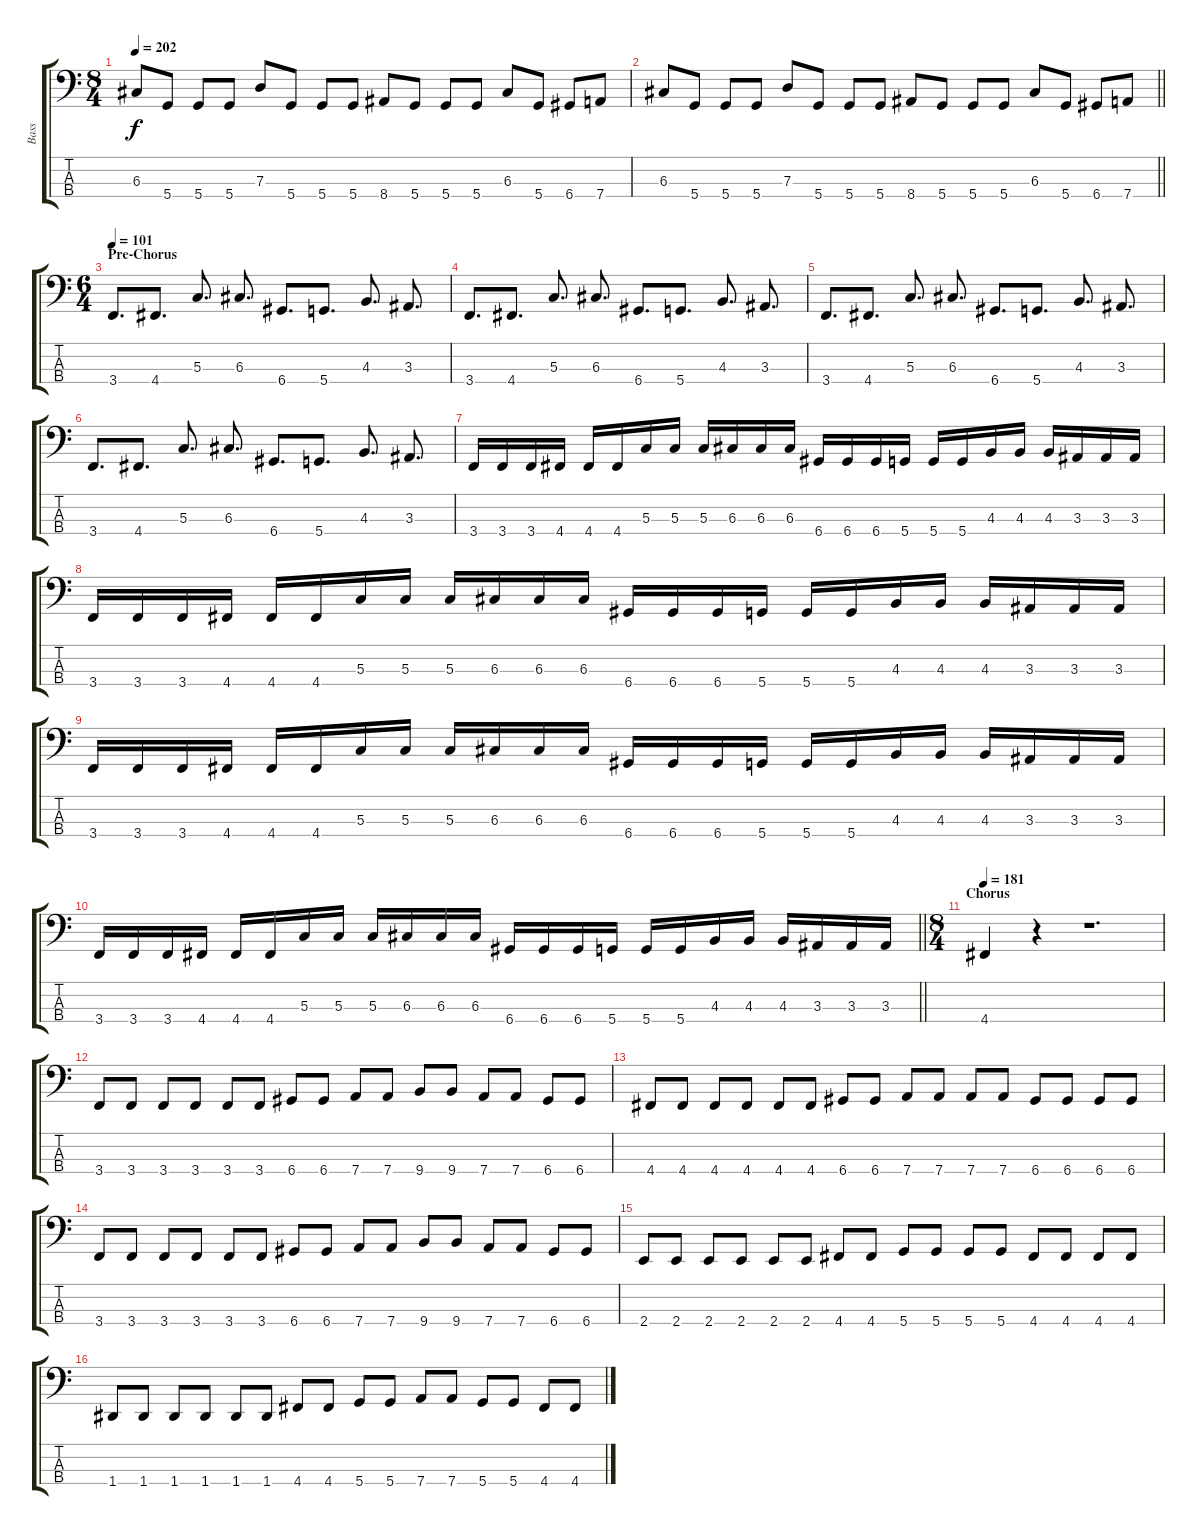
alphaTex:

\track ("Bass" "Bass") {instrument electricbassfinger}
\staff {score tabs}
\tuning (F2 C2 G1 D1) {hide}
\ts (8 4)
\tempo 202
\clef f4
\ks c
6.3.8{dy f} 5.4.8 5.4.8 5.4.8 7.3.8 5.4.8 5.4.8 5.4.8 8.4.8 5.4.8 5.4.8 5.4.8 6.3.8 5.4.8 6.4.8 7.4.8 |
\barLineRight lightlight
6.3.8 5.4.8 5.4.8 5.4.8 7.3.8 5.4.8 5.4.8 5.4.8 8.4.8 5.4.8 5.4.8 5.4.8 6.3.8 5.4.8 6.4.8 7.4.8 |
\ts (6 4)
\section ("" "Pre-Chorus")
\tempo 101
3.4.8{d} 4.4.8{d} 5.3.8{d} 6.3.8{d} 6.4.8{d} 5.4.8{d} 4.3.8{d} 3.3.8{d} |
3.4.8{d} 4.4.8{d} 5.3.8{d} 6.3.8{d} 6.4.8{d} 5.4.8{d} 4.3.8{d} 3.3.8{d} |
3.4.8{d} 4.4.8{d} 5.3.8{d} 6.3.8{d} 6.4.8{d} 5.4.8{d} 4.3.8{d} 3.3.8{d} |
3.4.8{d} 4.4.8{d} 5.3.8{d} 6.3.8{d} 6.4.8{d} 5.4.8{d} 4.3.8{d} 3.3.8{d} |
3.4.16 3.4.16 3.4.16 4.4.16 4.4.16 4.4.16 5.3.16 5.3.16 5.3.16 6.3.16 6.3.16 6.3.16 6.4.16 6.4.16 6.4.16 5.4.16 5.4.16 5.4.16 4.3.16 4.3.16 4.3.16 3.3.16 3.3.16 3.3.16 |
3.4.16 3.4.16 3.4.16 4.4.16 4.4.16 4.4.16 5.3.16 5.3.16 5.3.16 6.3.16 6.3.16 6.3.16 6.4.16 6.4.16 6.4.16 5.4.16 5.4.16 5.4.16 4.3.16 4.3.16 4.3.16 3.3.16 3.3.16 3.3.16 |
3.4.16 3.4.16 3.4.16 4.4.16 4.4.16 4.4.16 5.3.16 5.3.16 5.3.16 6.3.16 6.3.16 6.3.16 6.4.16 6.4.16 6.4.16 5.4.16 5.4.16 5.4.16 4.3.16 4.3.16 4.3.16 3.3.16 3.3.16 3.3.16 |
\barLineRight lightlight
3.4.16 3.4.16 3.4.16 4.4.16 4.4.16 4.4.16 5.3.16 5.3.16 5.3.16 6.3.16 6.3.16 6.3.16 6.4.16 6.4.16 6.4.16 5.4.16 5.4.16 5.4.16 4.3.16 4.3.16 4.3.16 3.3.16 3.3.16 3.3.16 |
\ts (8 4)
\section ("" "Chorus")
\tempo 181
4.4.4 r.4 r.1{d} |
3.4.8 3.4.8 3.4.8 3.4.8 3.4.8 3.4.8 6.4.8 6.4.8 7.4.8 7.4.8 9.4.8 9.4.8 7.4.8 7.4.8 6.4.8 6.4.8 |
4.4.8 4.4.8 4.4.8 4.4.8 4.4.8 4.4.8 6.4.8 6.4.8 7.4.8 7.4.8 7.4.8 7.4.8 6.4.8 6.4.8 6.4.8 6.4.8 |
3.4.8 3.4.8 3.4.8 3.4.8 3.4.8 3.4.8 6.4.8 6.4.8 7.4.8 7.4.8 9.4.8 9.4.8 7.4.8 7.4.8 6.4.8 6.4.8 |
2.4.8 2.4.8 2.4.8 2.4.8 2.4.8 2.4.8 4.4.8 4.4.8 5.4.8 5.4.8 5.4.8 5.4.8 4.4.8 4.4.8 4.4.8 4.4.8 |
1.4.8 1.4.8 1.4.8 1.4.8 1.4.8 1.4.8 4.4.8 4.4.8 5.4.8 5.4.8 7.4.8 7.4.8 5.4.8 5.4.8 4.4.8 4.4.8
